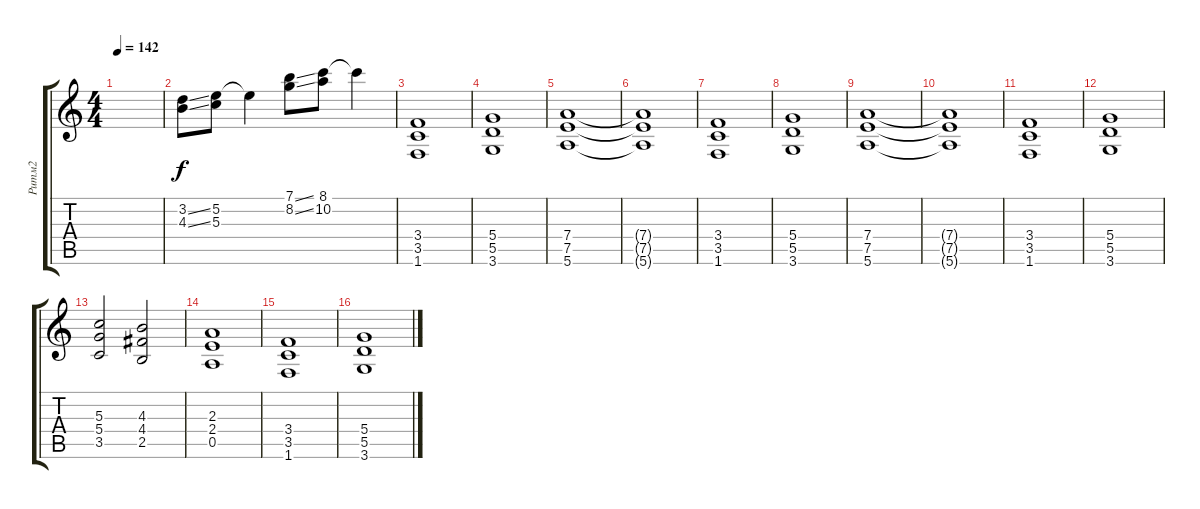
\track ("Ритм2" "Ритм2") {instrument distortionguitar}
\staff {score tabs}
\tuning (E4 B3 G3 D3 A2 E2) {hide}
\ts (4 4)
\tempo 142
\clef g2
\ks c
|
(3.2{ss} 4.3{ss}).8 (5.2 5.3).8 5.2{t}.4 (7.1{ss} 8.2{ss}).8 (8.1 10.2).8 8.1{t}.4 |
(3.4 3.5 1.6).1 |
(5.4 5.5 3.6).1 |
(7.4 7.5 5.6).1 |
(7.4{t} 7.5{t} 5.6{t}).1 |
(3.4 3.5 1.6).1 |
(5.4 5.5 3.6).1 |
(7.4 7.5 5.6).1 |
(7.4{t} 7.5{t} 5.6{t}).1 |
(3.4 3.5 1.6).1 |
(5.4 5.5 3.6).1 |
(5.3 5.4 3.5).2 (4.3 4.4 2.5).2 |
(2.3 2.4 0.5).1 |
(3.4 3.5 1.6).1 |
(5.4 5.5 3.6).1
